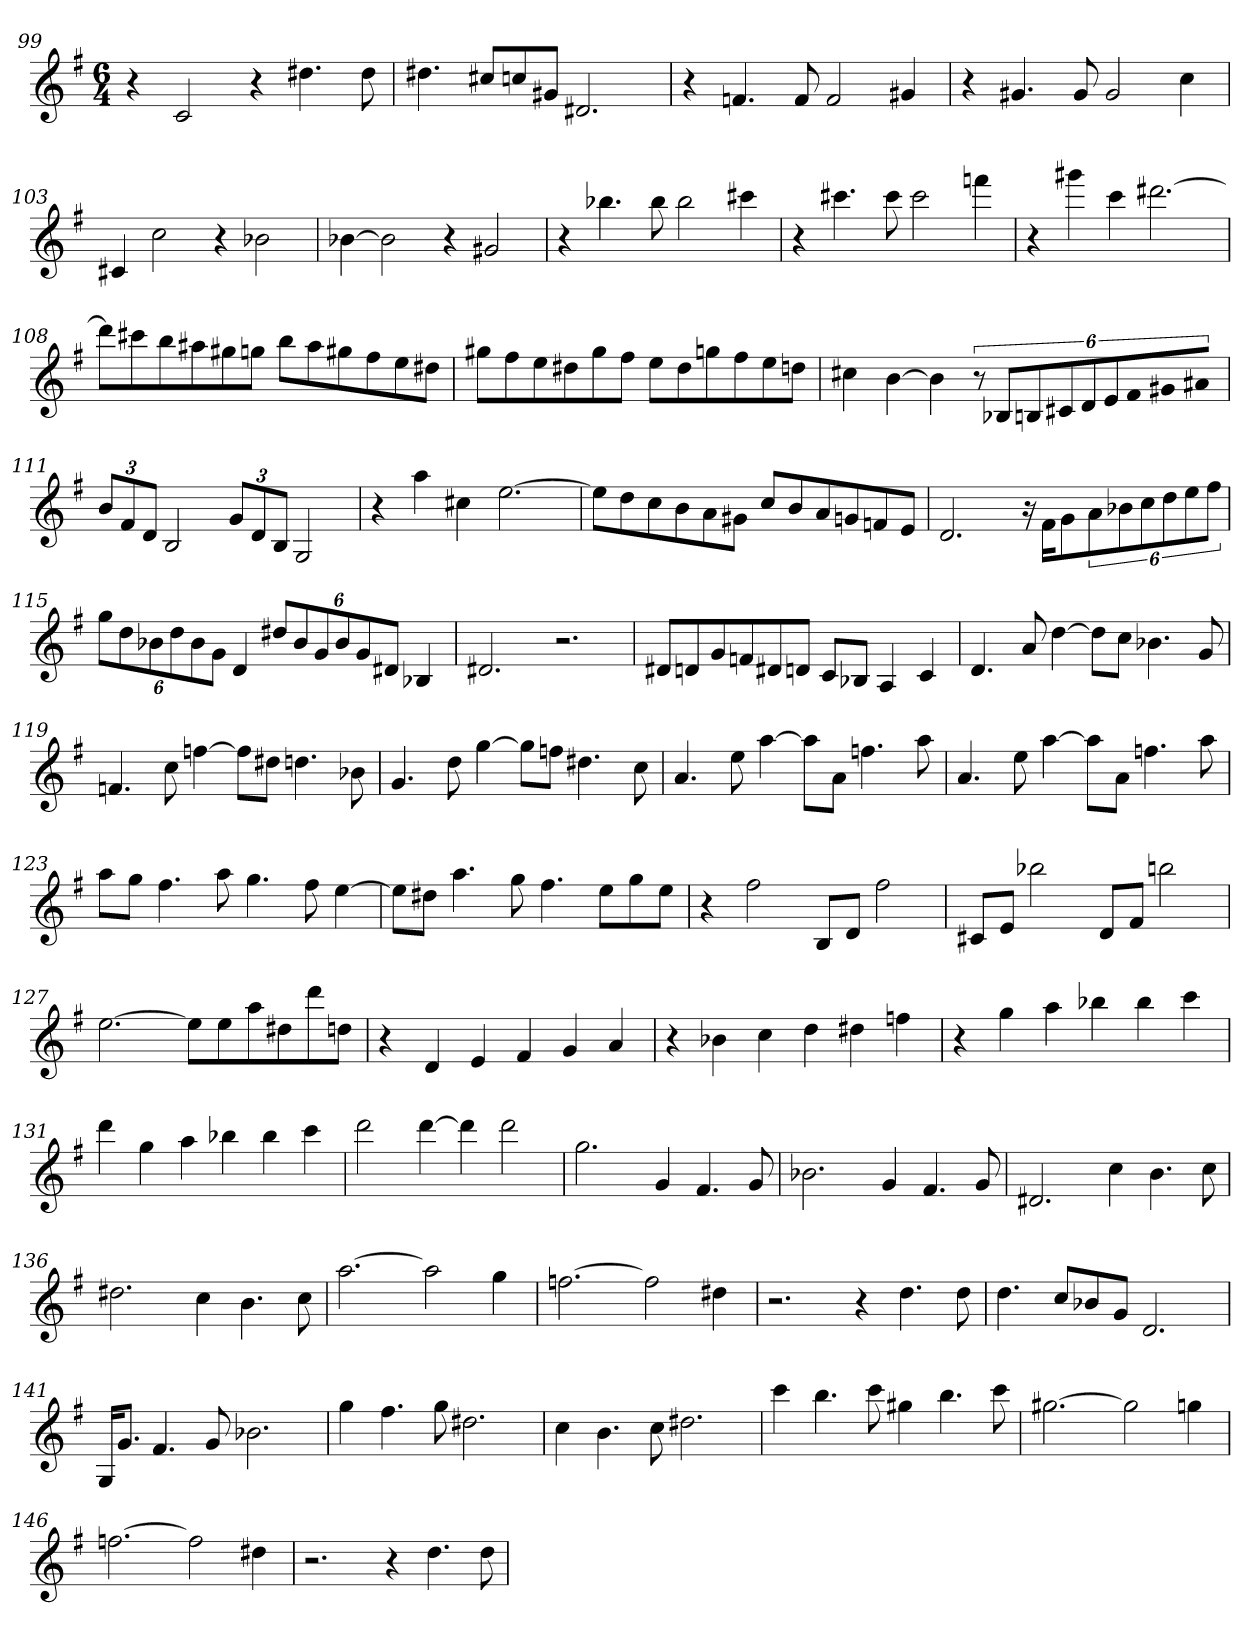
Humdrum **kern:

**kern
*part1
*staff1
*clefG2
*k[f#]
*G:
*M6/4
=99
4r
2c
4r
4.dd#X
8dd#
=100
4.dd#X
8cc#X/L
8ccn/
8g#X/J
2.d#X
=101
4r
4.fn
8f
2f
4g#X
=102
4r
4.g#X
8g#
2g#
4cc
=103
4c#X
2cc
4r
2b-X
=104
[4b-X
2b-]
4r
2g#X
=105
4r
4.bb-X
8bb-
2bb-
4ccc#X
=106
4r
4.ccc#X
8ccc#
2ccc#
4fffn
=107
4r
4ggg#X
4ccc
[2.ddd#X
=108
8ddd#\L]
8ccc#X\
8bb\
8aa#X\
8gg#X\
8ggn\J
8bb\L
8aa#\
8gg#X\
8ff#\
8ee\
8dd#X\J
=109
8gg#X\L
8ff#\
8ee\
8dd#X\
8gg#\
8ff#\J
8ee\L
8dd#\
8ggn\
8ff#\
8ee\
8ddn\J
=110
4cc#X
[4b
4b]
12r
12B-X/L
12Bn/
12c#X/
12d/
12e/
16f#/L
16g#X/J
8a#X/J
=111
12b/L
12f#/
12d/J
2B
12g/L
12d/
12B/J
2G
=112
4r
4aa
4cc#X
[2.ee
=113
8ee\L]
8dd\
8cc\
8b\
8a\
8g#X\J
8cc/L
8b/
8a/
8gn/
8fn/
8e/J
=114
2.d
16r
16f#\KL
8g\
12a\
12b-X\
12cc\
12dd\
12ee\
12ff#\J
=115
12gg\L
12dd\
12b-X\
12dd\
12b-\
12g\J
4d
12dd#X/L
12b-/
12g/
12b-/
12g/
12d#X/J
4B-X
=116
2.d#X
2.r
=117
8d#X/L
8dn/
8g/
8fn/
8d#X/
8dn/J
8c/L
8B-X/J
4A
4c
=118
4.d
8a
[4dd
8dd\L]
8cc\J
4.b-X
8g
=119
4.fn
8cc
[4ffn
8ff\L]
8dd#X\J
4.ddn
8b-X
=120
4.g
8dd
[4gg
8gg\L]
8ffn\J
4.dd#X
8cc
=121
4.a
8ee
[4aa
8aa\L]
8a\J
4.ffn
8aa
=122
4.a
8ee
[4aa
8aa\L]
8a\J
4.ffn
8aa
=123
8aa\L
8gg\J
4.ff#
8aa
4.gg
8ff#
[4ee
=124
8ee\L]
8dd#X\J
4.aa
8gg
4.ff#
8ee\L
8gg\
8ee\J
=125
4r
2ff#
8B/L
8d/J
2ff#
=126
8c#X/L
8e/J
2bb-X
8d/L
8f#/J
2bbn
=127
[2.ee
8ee\L]
8ee\
8aa\
8dd#X\
8ddd\
8ddn\J
=128
4r
4d
4e
4f#
4g
4a
=129
4r
4b-X
4cc
4dd
4dd#X
4ffn
=130
4r
4gg
4aa
4bb-X
4bb-
4ccc
=131
4ddd
4gg
4aa
4bb-X
4bb-
4ccc
=132
2ddd
[4ddd
4ddd]
2ddd
=133
2.gg
4g
4.f#
8g
=134
2.b-X
4g
4.f#
8g
=135
2.d#X
4cc
4.b
8cc
=136
2.dd#X
4cc
4.b
8cc
=137
[2.aa
2aa]
4gg
=138
[2.ffn
2ff]
4dd#X
=139
2.r
4r
4.dd
8dd
=140
4.dd
8cc/L
8b-X/
8g/J
2.d
=141
16G/KL
8.g/J
4.f#
8g
2.b-X
=142
4gg
4.ff#
8gg
2.dd#X
=143
4cc
4.b
8cc
2.dd#X
=144
4ccc
4.bb
8ccc
4gg#X
4.bb
8ccc
=145
[2.gg#X
2gg#]
4ggn
=146
[2.ffn
2ff]
4dd#X
=147
2.r
4r
4.dd
8dd
=
*-
